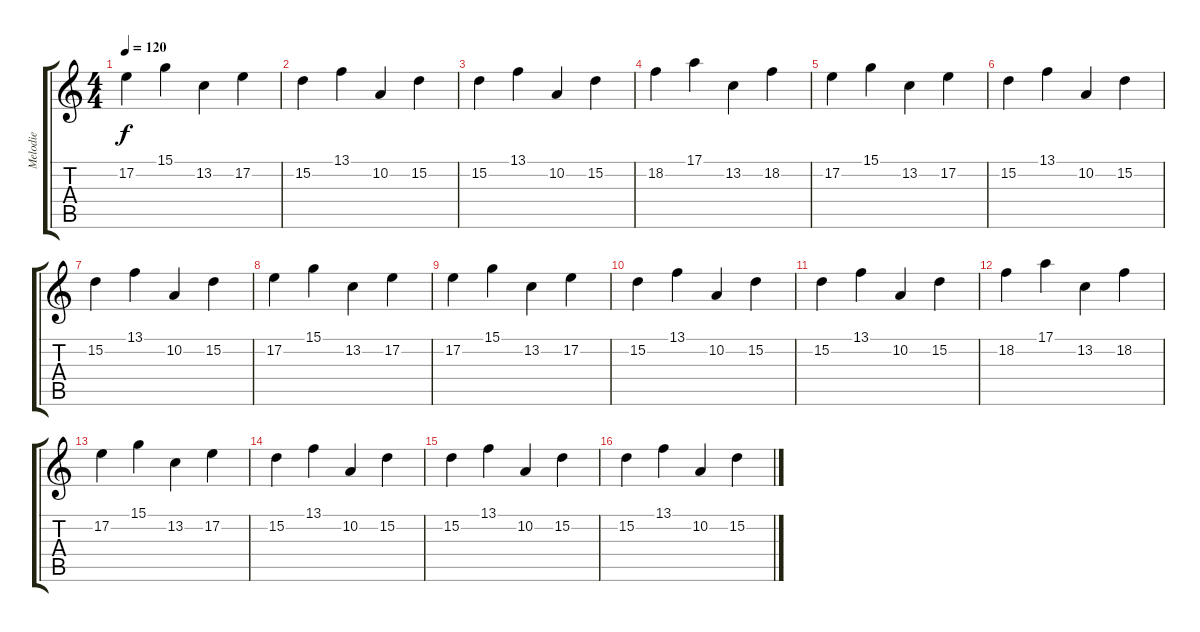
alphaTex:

\track ("Melodie" "Melodie") {instrument vibraphone}
\staff {score tabs}
\tuning (E4 B3 G3 D3 A2 E2) {hide}
\ts (4 4)
\tempo 120
\clef g2
\ks c
17.2.4{dy f} 15.1.4 13.2.4 17.2.4 |
15.2.4 13.1.4 10.2.4 15.2.4 |
15.2.4 13.1.4 10.2.4 15.2.4 |
18.2.4 17.1.4 13.2.4 18.2.4 |
17.2.4 15.1.4 13.2.4 17.2.4 |
15.2.4 13.1.4 10.2.4 15.2.4 |
15.2.4 13.1.4 10.2.4 15.2.4 |
17.2.4 15.1.4 13.2.4 17.2.4 |
17.2.4 15.1.4 13.2.4 17.2.4 |
15.2.4 13.1.4 10.2.4 15.2.4 |
15.2.4 13.1.4 10.2.4 15.2.4 |
18.2.4 17.1.4 13.2.4 18.2.4 |
17.2.4 15.1.4 13.2.4 17.2.4 |
15.2.4 13.1.4 10.2.4 15.2.4 |
15.2.4 13.1.4 10.2.4 15.2.4 |
15.2.4 13.1.4 10.2.4 15.2.4
